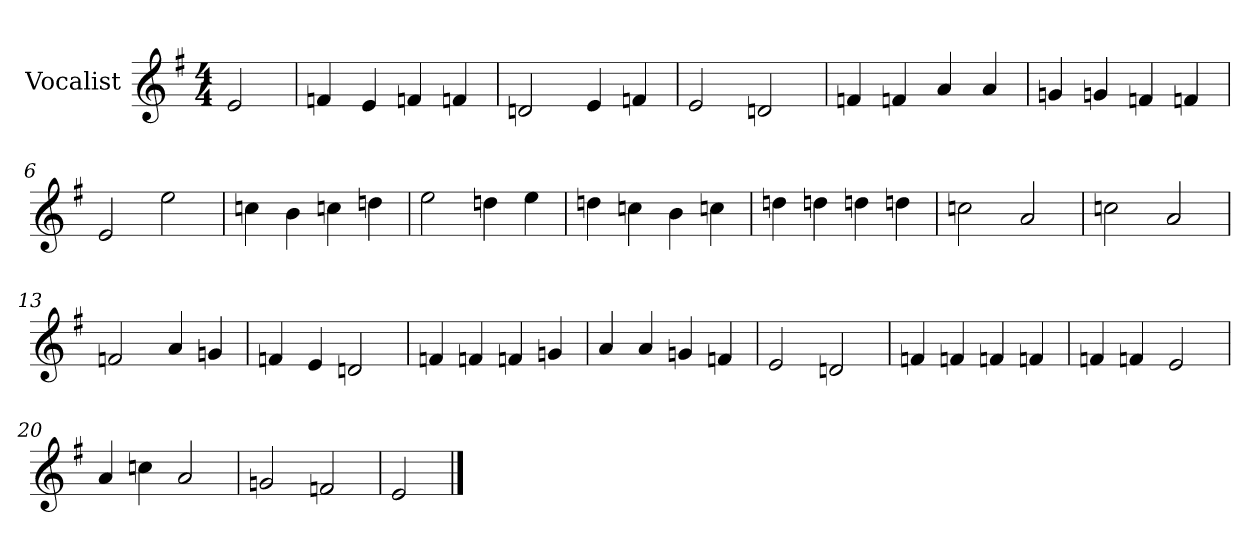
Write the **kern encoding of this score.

**kern
*part1
*staff1
*I"Vocalist
*k[f#]
*e:
*M4/4
=
2e
=1
4fn
4e
4fn
4fn
=2
2dn
4e
4fn
=3
2e
2dn
=4
4fn
4fn
4a
4a
=5
4gn
4gn
4fn
4fn
=6
2e
2ee
=7
4ccn
4b
4ccn
4ddn
=8
2ee
4ddn
4ee
=9
4ddn
4ccn
4b
4ccn
=10
4ddn
4ddn
4ddn
4ddn
=11
2ccn
2a
=12
2ccn
2a
=13
2fn
4a
4gn
=14
4fn
4e
2dn
=15
4fn
4fn
4fn
4gn
=16
4a
4a
4gn
4fn
=17
2e
2dn
=18
4fn
4fn
4fn
4fn
=19
4fn
4fn
2e
=20
4a
4ccn
2a
=21
2gn
2fn
=22
2e
==
*-
